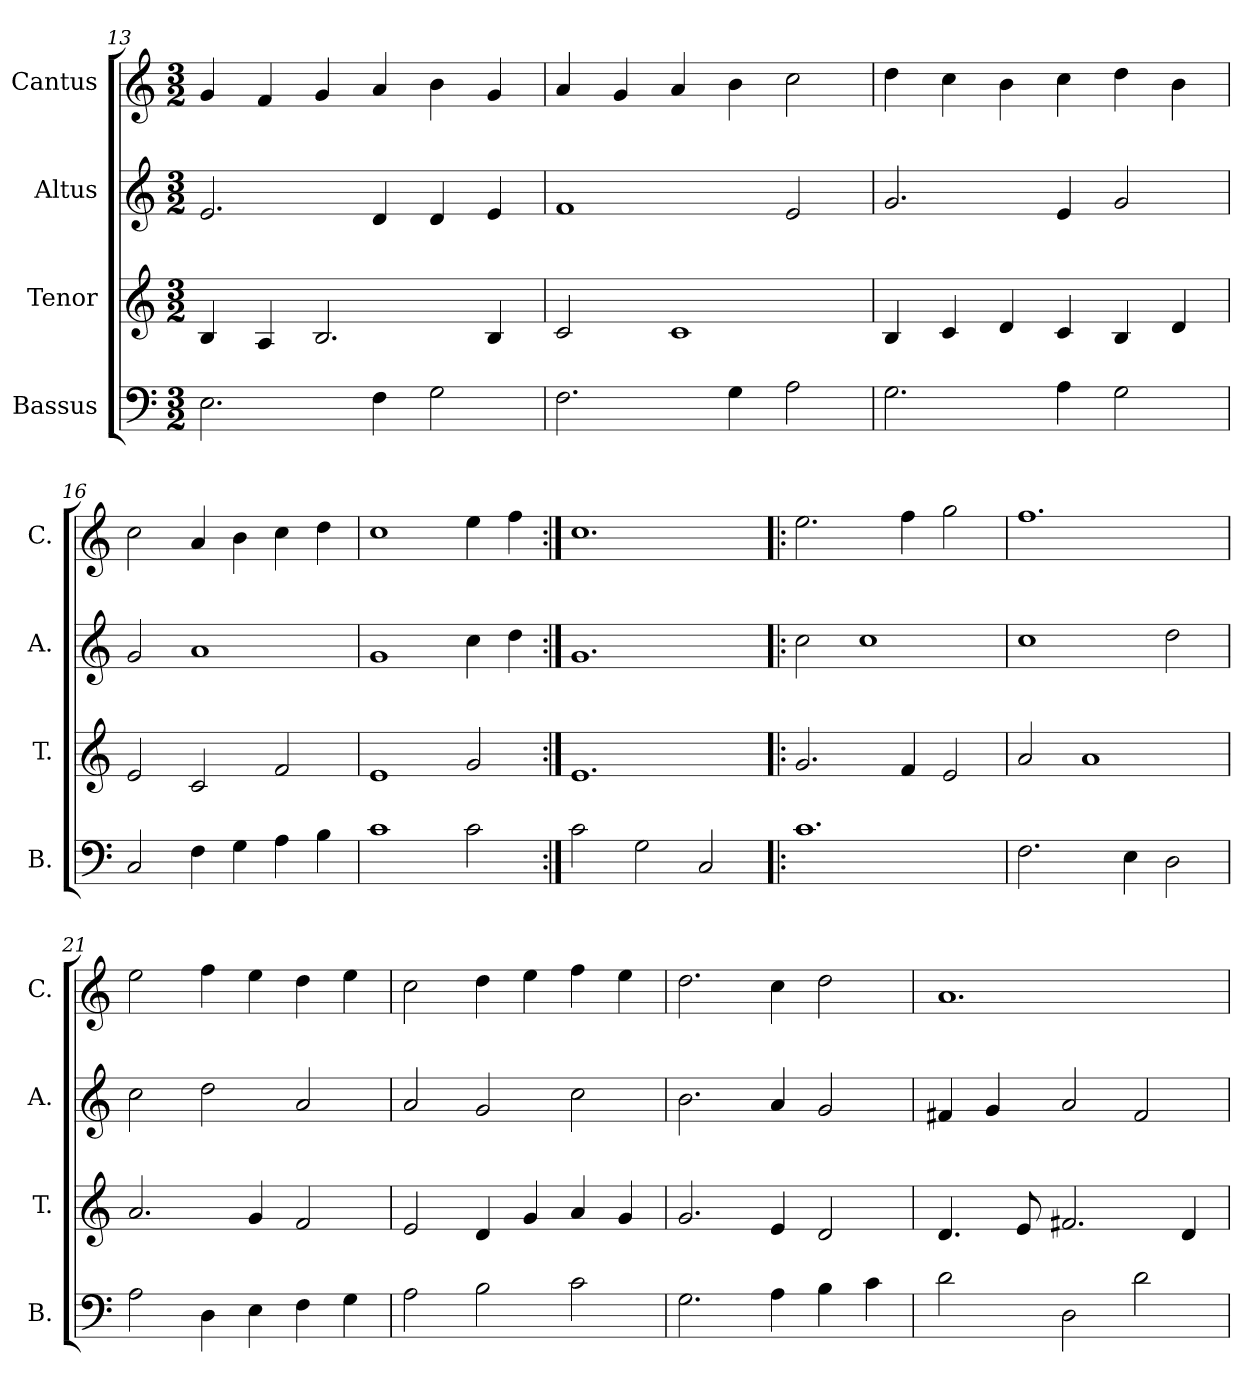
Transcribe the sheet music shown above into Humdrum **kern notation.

**kern	**kern	**kern	**kern
*part4	*part3	*part2	*part1
*staff4	*staff3	*staff2	*staff1
*I"Bassus	*I"Tenor	*I"Altus	*I"Cantus
*I'B.	*I'T.	*I'A.	*I'C.
*clefF4	*clefG2	*clefG2	*clefG2
*k[]	*k[]	*k[]	*k[]
*M3/2	*M3/2	*M3/2	*M3/2
=13	=13	=13	=13
2.E\	4B/	2.e/	4g/
.	4A/	.	4f/
.	2.B/	.	4g/
4F\	.	4d/	4a/
2G\	.	4d/	4b\
.	4B/	4e/	4g/
=14	=14	=14	=14
2.F\	2c/	1f	4a/
.	.	.	4g/
.	1c	.	4a/
4G\	.	.	4b\
2A\	.	2e/	2cc\
=15	=15	=15	=15
2.G\	4B/	2.g/	4dd\
.	4c/	.	4cc\
.	4d/	.	4b\
4A\	4c/	4e/	4cc\
2G\	4B/	2g/	4dd\
.	4d/	.	4b\
=16	=16	=16	=16
2C/	2e/	2g/	2cc\
4F\	2c/	1a	4a/
4G\	.	.	4b\
4A\	2f/	.	4cc\
4B\	.	.	4dd\
=17	=17	=17	=17
1c	1e	1g	1cc
2c\	2g/	4cc\	4ee\
.	.	4dd\	4ff\
=18:|!	=18:|!	=18:|!	=18:|!
2c\	1.e	1.g	1.cc
2G\	.	.	.
2C/	.	.	.
=19!|:	=19!|:	=19!|:	=19!|:
1.c	2.g/	2cc\	2.ee\
.	.	1cc	.
.	4f/	.	4ff\
.	2e/	.	2gg\
=20	=20	=20	=20
2.F\	2a/	1cc	1.ff
.	1a	.	.
4E\	.	.	.
2D\	.	2dd\	.
=21	=21	=21	=21
2A\	2.a/	2cc\	2ee\
4D\	.	2dd\	4ff\
4E\	4g/	.	4ee\
4F\	2f/	2a/	4dd\
4G\	.	.	4ee\
=22	=22	=22	=22
2A\	2e/	2a/	2cc\
2B\	4d/	2g/	4dd\
.	4g/	.	4ee\
2c\	4a/	2cc\	4ff\
.	4g/	.	4ee\
=23	=23	=23	=23
2.G\	2.g/	2.b\	2.dd\
4A\	4e/	4a/	4cc\
4B\	2d/	2g/	2dd\
4c\	.	.	.
=24	=24	=24	=24
2d\	4.d/	4f#X/	1.a
.	.	4g/	.
.	8e/	.	.
2D\	2.f#X/	2a/	.
2d\	.	2f#/	.
.	4d/	.	.
=	=	=	=
*-	*-	*-	*-
